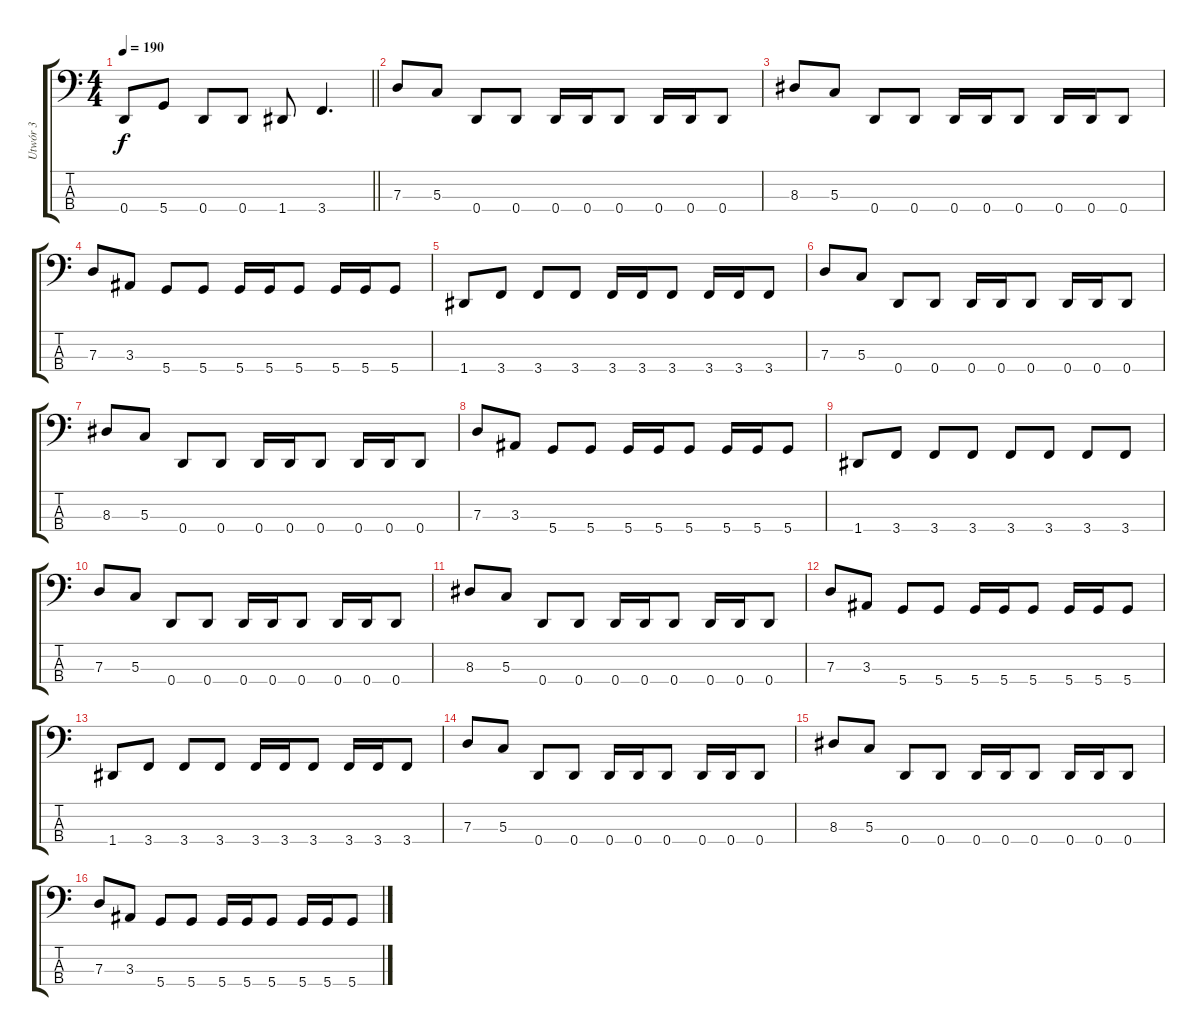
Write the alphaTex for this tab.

\track ("Utwór 3" "Utwór 3") {instrument electricbassfinger}
\staff {score tabs}
\tuning (F2 C2 G1 D1) {hide}
\ts (4 4)
\tempo 190
\clef f4
\barLineRight lightlight
\ks c
0.4.8{dy f} 5.4.8 0.4.8 0.4.8 1.4.8 3.4.4{d} |
7.3.8 5.3.8 0.4.8 0.4.8 0.4.16 0.4.16 0.4.8 0.4.16 0.4.16 0.4.8 |
8.3.8 5.3.8 0.4.8 0.4.8 0.4.16 0.4.16 0.4.8 0.4.16 0.4.16 0.4.8 |
7.3.8 3.3.8 5.4.8 5.4.8 5.4.16 5.4.16 5.4.8 5.4.16 5.4.16 5.4.8 |
1.4.8 3.4.8 3.4.8 3.4.8 3.4.16 3.4.16 3.4.8 3.4.16 3.4.16 3.4.8 |
7.3.8 5.3.8 0.4.8 0.4.8 0.4.16 0.4.16 0.4.8 0.4.16 0.4.16 0.4.8 |
8.3.8 5.3.8 0.4.8 0.4.8 0.4.16 0.4.16 0.4.8 0.4.16 0.4.16 0.4.8 |
7.3.8 3.3.8 5.4.8 5.4.8 5.4.16 5.4.16 5.4.8 5.4.16 5.4.16 5.4.8 |
1.4.8 3.4.8 3.4.8 3.4.8 3.4.8 3.4.8 3.4.8 3.4.8 |
7.3.8 5.3.8 0.4.8 0.4.8 0.4.16 0.4.16 0.4.8 0.4.16 0.4.16 0.4.8 |
8.3.8 5.3.8 0.4.8 0.4.8 0.4.16 0.4.16 0.4.8 0.4.16 0.4.16 0.4.8 |
7.3.8 3.3.8 5.4.8 5.4.8 5.4.16 5.4.16 5.4.8 5.4.16 5.4.16 5.4.8 |
1.4.8 3.4.8 3.4.8 3.4.8 3.4.16 3.4.16 3.4.8 3.4.16 3.4.16 3.4.8 |
7.3.8 5.3.8 0.4.8 0.4.8 0.4.16 0.4.16 0.4.8 0.4.16 0.4.16 0.4.8 |
8.3.8 5.3.8 0.4.8 0.4.8 0.4.16 0.4.16 0.4.8 0.4.16 0.4.16 0.4.8 |
7.3.8 3.3.8 5.4.8 5.4.8 5.4.16 5.4.16 5.4.8 5.4.16 5.4.16 5.4.8
